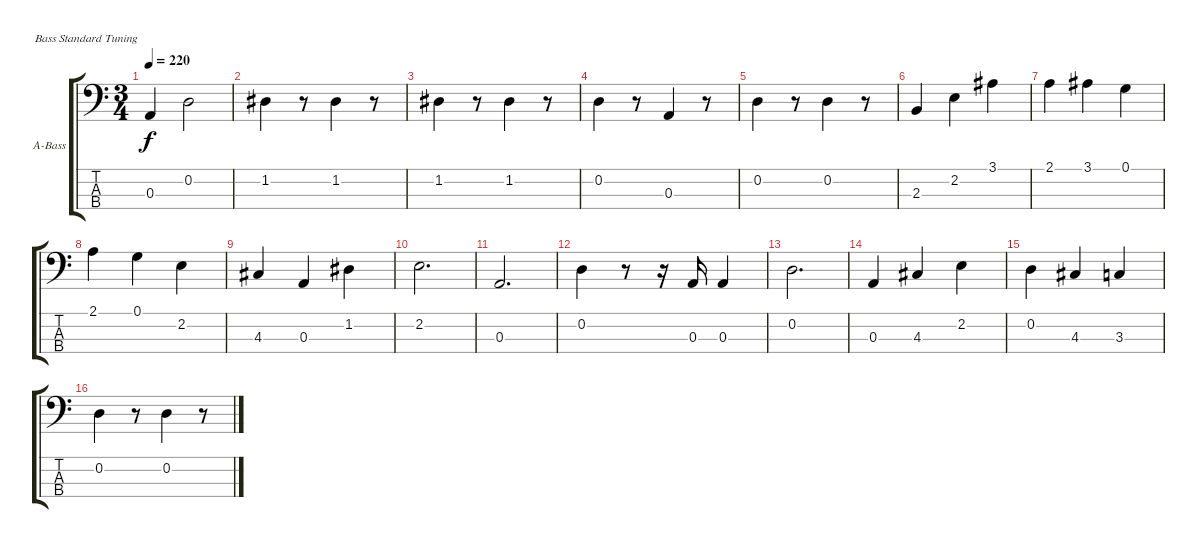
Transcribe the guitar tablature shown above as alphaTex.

\defaultSystemsLayout 4
\bracketExtendMode groupsimilarinstruments
\firstSystemTrackNameOrientation horizontal
\otherSystemsTrackNameOrientation horizontal
\track ("Acoustic Bass" "A-Bass") {instrument acousticbass}
\staff {score tabs}
\tuning (G2 D2 A1 E1)
\ts (3 4)
\tempo 220
\clef f4
\ks c
0.3.4{dy f} 0.2.2 |
1.2.4 r.8 1.2.4 r.8 |
1.2.4 r.8 1.2.4 r.8 |
0.2.4 r.8 0.3.4 r.8 |
0.2.4 r.8 0.2.4 r.8 |
2.3.4 2.2.4 3.1.4 |
2.1.4 3.1.4 0.1.4 |
2.1.4 0.1.4 2.2.4 |
4.3.4 0.3.4 1.2.4 |
2.2.2{d} |
0.3.2{d} |
0.2.4 r.8 r.16 0.3.16 0.3.4 |
0.2.2{d} |
0.3.4 4.3.4 2.2.4 |
0.2.4 4.3.4 3.3.4 |
0.2.4 r.8 0.2.4 r.8
